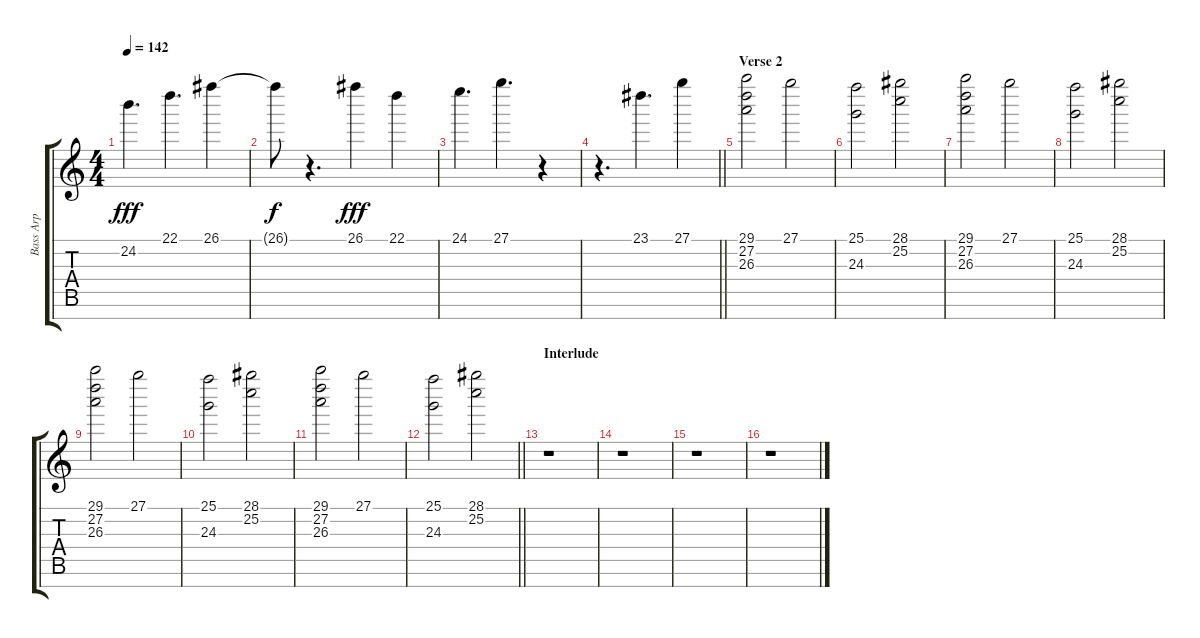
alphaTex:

\track ("Bass Arp" "Bass Arp") {instrument synthbass2}
\staff {score tabs}
\tuning (E4 B3 G3 D3 A2 E2 B1) {hide}
\ts (4 4)
\tempo 142
\clef g2
\ks c
24.2.4{d dy fff} 22.1.4{d} 26.1.4 |
26.1{t}.8{dy f} r.4{d} 26.1.4{dy fff} 22.1.4 |
24.1.4{d} 27.1.4{d} r.4 |
\barLineRight lightlight
r.4{d} 23.1.4{d} 27.1.4 |
\section ("" "Verse 2")
(29.1 27.2 26.3).2 27.1.2 |
(25.1 24.3).2 (28.1 25.2).2 |
(29.1 27.2 26.3).2 27.1.2 |
(25.1 24.3).2 (28.1 25.2).2 |
(29.1 27.2 26.3).2 27.1.2 |
(25.1 24.3).2 (28.1 25.2).2 |
(29.1 27.2 26.3).2 27.1.2 |
\barLineRight lightlight
(25.1 24.3).2 (28.1 25.2).2 |
\section ("" "Interlude")
r.1 |
r.1 |
r.1 |
r.1
